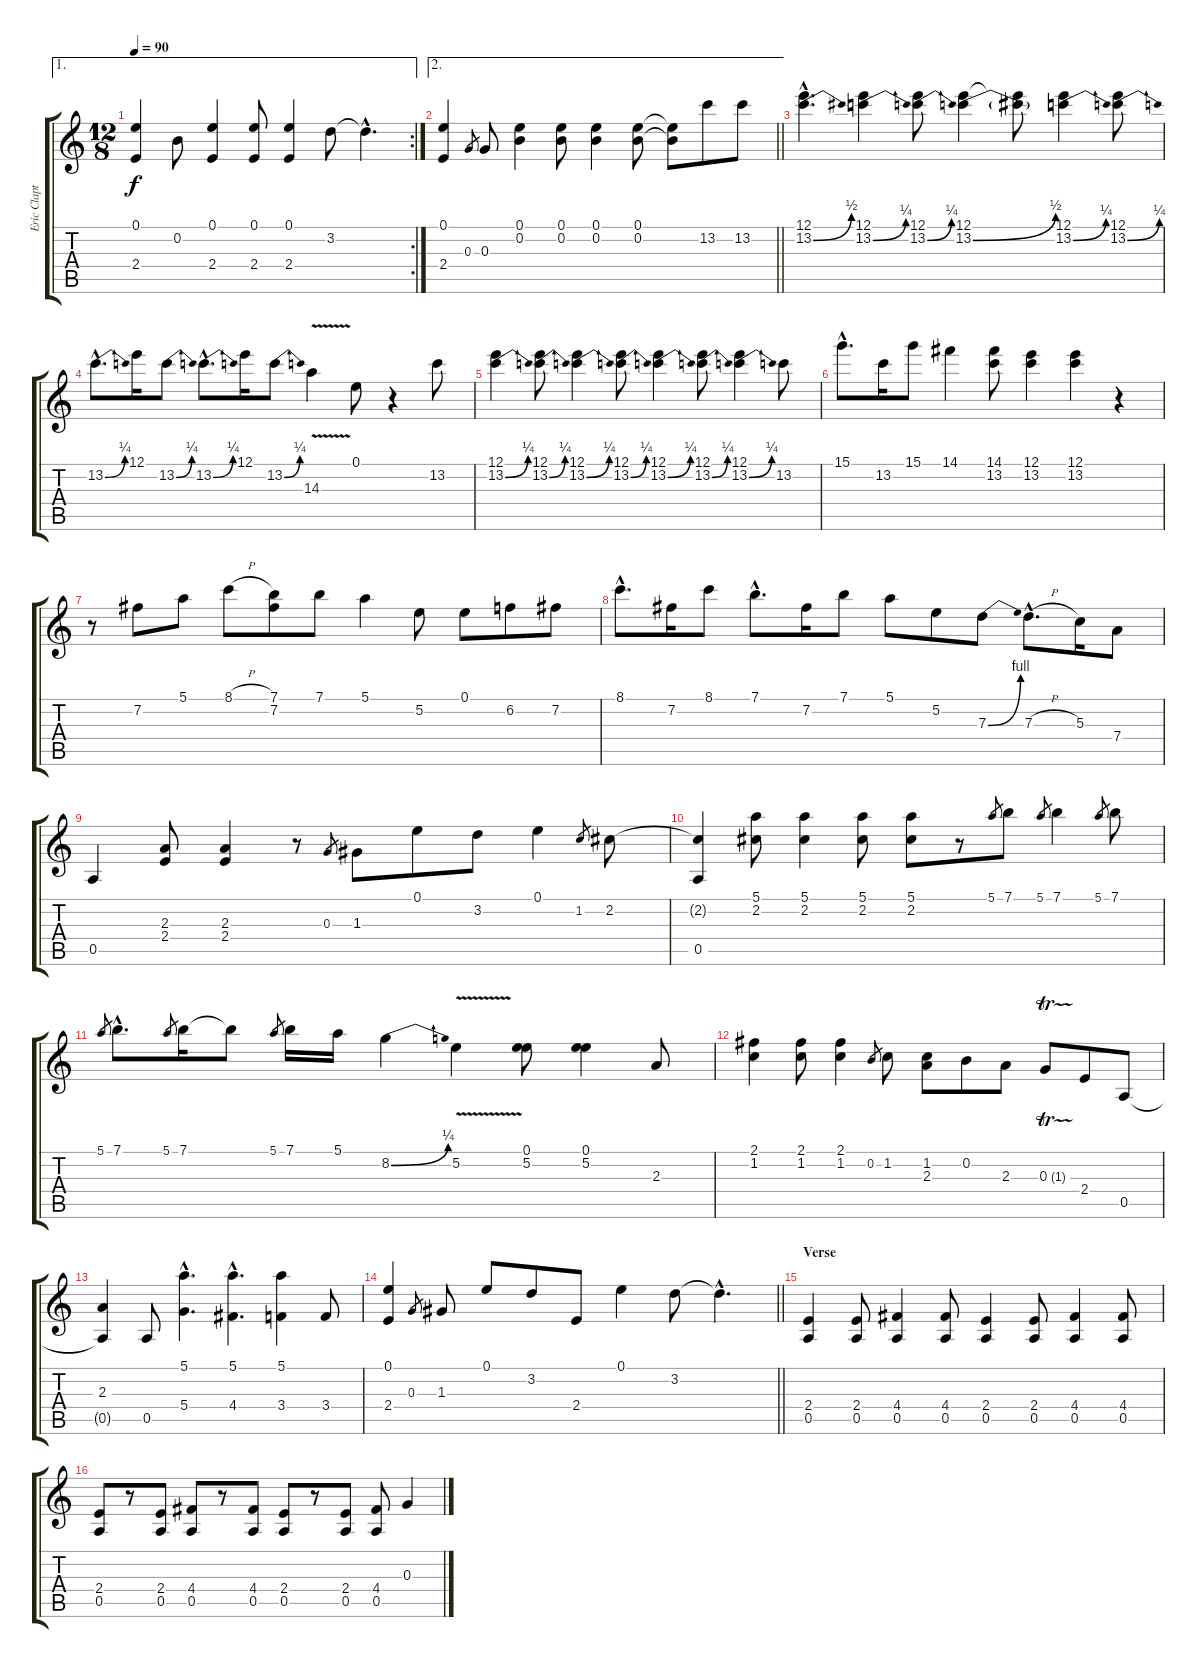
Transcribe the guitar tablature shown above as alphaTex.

\track ("Eric Clapton Guitar I" "Eric Clapt") {instrument acousticguitarnylon}
\staff {score tabs}
\tuning (E4 B3 G3 D3 A2 E2) {hide}
\ae 1
\rc 2
\ts (12 8)
\tempo 90
\clef g2
\ks c
(0.1 2.4).4{dy f} 0.2.8 (0.1 2.4).4 (0.1 2.4).8 (0.1 2.4).4 3.2.8 3.2{hac t}.4{d} |
\ae 2
\barLineRight lightlight
(0.1 2.4).4 0.3.8{gr} 0.3.8 (0.1 0.2).4 (0.1 0.2).8 (0.1 0.2).4 (0.1 0.2).8 (0.1{t} 0.2{t}).8 13.2.8 13.2.8 |
(12.1{hac} 13.2{be (bend 0 0 60 2) hac}).4{d} (12.1 13.2{be (bend 0 0 60 1)}).4 (12.1 13.2{be (bend 0 0 60 1)}).8 (12.1 13.2{be (bend 0 0 60 2)}).4 (12.1{t} 13.2{t}).8 (12.1 13.2{be (bend 0 0 60 1)}).4 (12.1 13.2{be (bend 0 0 60 1)}).8 |
13.2{be (bend 0 0 60 1) hac}.8{d} 12.1.16 13.2{be (bend 0 0 60 1)}.8 13.2{be (bend 0 0 60 1) hac}.8{d} 12.1.16 13.2{be (bend 0 0 60 1)}.8 14.3{v}.4 0.1.8 r.4 13.2.8 |
(12.1 13.2{be (bend 0 0 60 1)}).4 (12.1 13.2{be (bend 0 0 60 1)}).8 (12.1 13.2{be (bend 0 0 60 1)}).4 (12.1 13.2{be (bend 0 0 60 1)}).8 (12.1 13.2{be (bend 0 0 60 1)}).4 (12.1 13.2{be (bend 0 0 60 1)}).8 (12.1 13.2{be (bend 0 0 60 1)}).4 13.2.8 |
15.1{hac}.8{d} 13.2.16 15.1.8 14.1.4 (14.1 13.2).8 (12.1 13.2).4 (12.1 13.2).4 r.4 |
r.8 7.2.8 5.1.8 8.1{h}.8 (7.1 7.2).8 7.1.8 5.1.4 5.2.8 0.1.8 6.2.8 7.2.8 |
8.1{hac}.8{d} 7.2.16 8.1.8 7.1{hac}.8{d} 7.2.16 7.1.8 5.1.8 5.2.8 7.3{be (bend 0 0 60 4)}.8 7.3{h hac}.8{d} 5.3.16 7.4.8 |
0.5.4 (2.3 2.4).8 (2.3 2.4).4 r.8 0.3.8{gr} 1.3.8 0.1.8 3.2.8 0.1.4 1.2.8{gr} 2.2.8 |
(2.2{t} 0.5).4 (5.1 2.2).8 (5.1 2.2).4 (5.1 2.2).8 (5.1 2.2).8 r.8 5.1.8{gr} 7.1.8 5.1.8{gr} 7.1.4 5.1.8{gr} 7.1.8 |
5.1.8{gr} 7.1{hac}.8{d} 5.1.8{gr} 7.1.16 7.1{t}.8 5.1.8{gr} 7.1.16 5.1.16 8.2{be (bend 0 0 60 1)}.4 5.2{v}.4 (0.1 5.2).8 (0.1 5.2).4 2.3.8 |
(2.1 1.2).4 (2.1 1.2).8 (2.1 1.2).4 0.2.8{gr} 1.2.8 (1.2 2.3).8 0.2.8 2.3.8 0.3{tr (1 32)}.8 2.4.8 0.5.8 |
(2.3 0.5{t}).4 0.5.8 (5.1{hac} 5.4{hac}).4{d} (5.1{hac} 4.4{hac}).4{d} (5.1 3.4).4 3.4.8 |
\barLineRight lightlight
(0.1 2.4).4 0.3.8{gr} 1.3.8 0.1.8 3.2.8 2.4.8 0.1.4 3.2.8 3.2{hac t}.4{d} |
\section ("" "Verse")
(2.4 0.5).4 (2.4 0.5).8 (4.4 0.5).4 (4.4 0.5).8 (2.4 0.5).4 (2.4 0.5).8 (4.4 0.5).4 (4.4 0.5).8 |
(2.4 0.5).8 r.8 (2.4 0.5).8 (4.4 0.5).8 r.8 (4.4 0.5).8 (2.4 0.5).8 r.8 (2.4 0.5).8 (4.4 0.5).8 0.3.4
